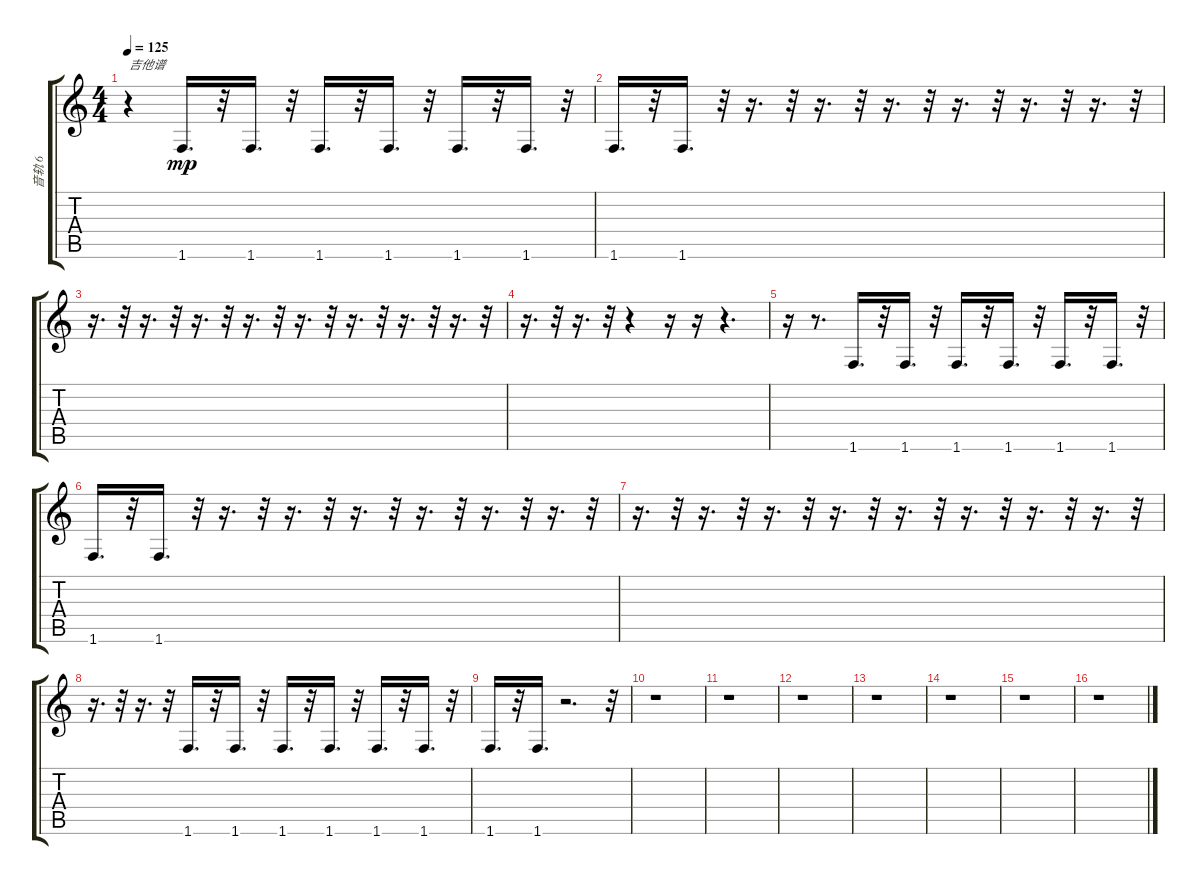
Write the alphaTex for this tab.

\track ("音轨 6" "音轨 6") {instrument electricbassfinger}
\staff {score tabs}
\tuning (E4 B3 G3 D3 A2 E2) {hide}
\ts (4 4)
\tempo 125
\clef g2
\ks c
r.4{txt "吉他谱" dy mp instrument electricbassfinger} 1.6.16{d} r.32 1.6.16{d} r.32 1.6.16{d} r.32 1.6.16{d} r.32 1.6.16{d} r.32 1.6.16{d} r.32 |
1.6.16{d} r.32 1.6.16{d} r.32 r.16{d} r.32 r.16{d} r.32 r.16{d} r.32 r.16{d} r.32 r.16{d} r.32 r.16{d} r.32 |
r.16{d} r.32 r.16{d} r.32 r.16{d} r.32 r.16{d} r.32 r.16{d} r.32 r.16{d} r.32 r.16{d} r.32 r.16{d} r.32 |
r.16{d} r.32 r.16{d} r.32 r.4 r.16 r.16 r.4{d} |
r.16 r.8{d} 1.6.16{d} r.32 1.6.16{d} r.32 1.6.16{d} r.32 1.6.16{d} r.32 1.6.16{d} r.32 1.6.16{d} r.32 |
1.6.16{d} r.32 1.6.16{d} r.32 r.16{d} r.32 r.16{d} r.32 r.16{d} r.32 r.16{d} r.32 r.16{d} r.32 r.16{d} r.32 |
r.16{d} r.32 r.16{d} r.32 r.16{d} r.32 r.16{d} r.32 r.16{d} r.32 r.16{d} r.32 r.16{d} r.32 r.16{d} r.32 |
r.16{d} r.32 r.16{d} r.32 1.6.16{d} r.32 1.6.16{d} r.32 1.6.16{d} r.32 1.6.16{d} r.32 1.6.16{d} r.32 1.6.16{d} r.32 |
1.6.16{d} r.32 1.6.16{d} r.2{d} r.32 |
r.1 |
r.1 |
r.1 |
r.1 |
r.1 |
r.1 |
r.1
